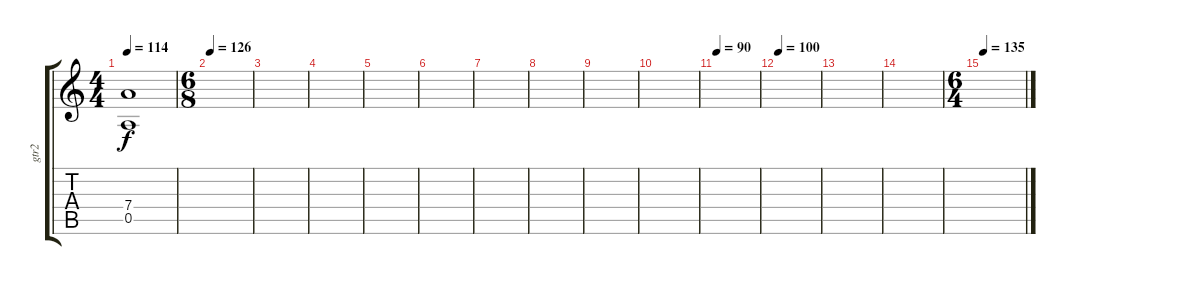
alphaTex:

\track ("gtr2" "gtr2") {instrument electricguitarjazz}
\staff {score tabs}
\tuning (E4 B3 G3 D3 A2 E2) {hide}
\ts (4 4)
\tempo 114
\clef g2
\ks c
(7.4{t} 0.5{t}).1{dy f} |
\ts (6 8)
\tempo 126
|
|
|
|
|
|
|
|
|
\tempo 90
|
\tempo 100
|
|
|
\ts (6 4)
\tempo 135
